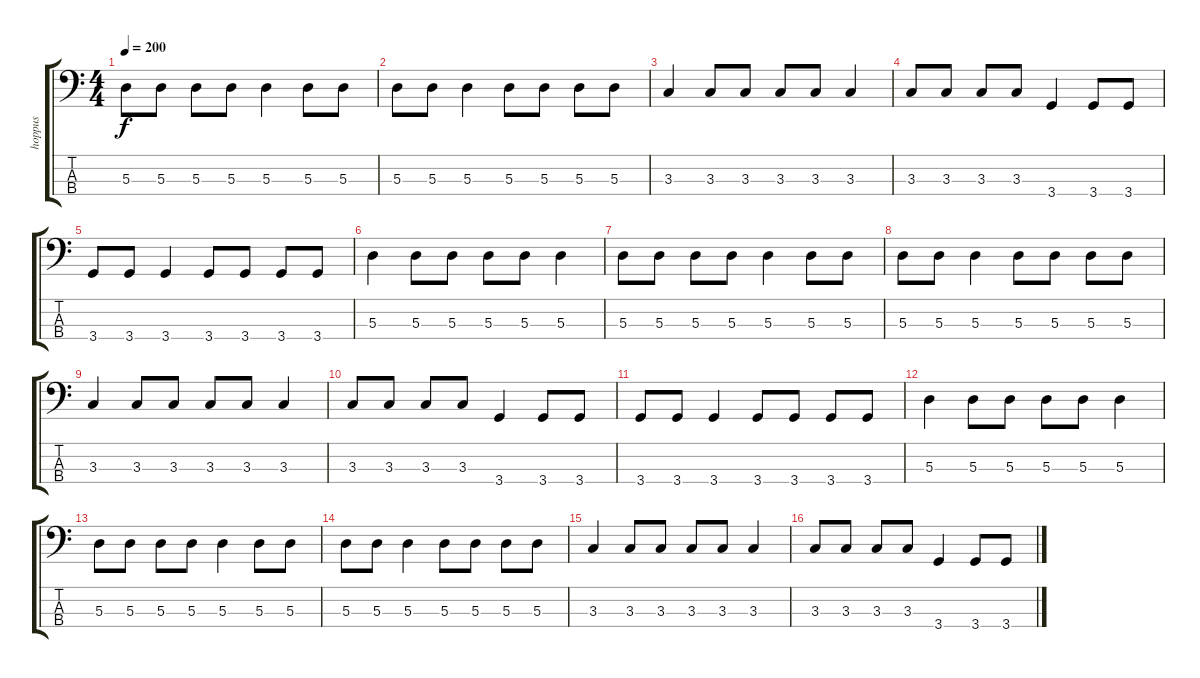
\track ("hoppus" "hoppus") {instrument electricbasspick}
\staff {score tabs}
\tuning (G2 D2 A1 E1) {hide}
\ts (4 4)
\tempo 200
\clef f4
\ks c
5.3.8{dy f} 5.3.8 5.3.8 5.3.8 5.3.4 5.3.8 5.3.8 |
5.3.8 5.3.8 5.3.4 5.3.8 5.3.8 5.3.8 5.3.8 |
3.3.4 3.3.8 3.3.8 3.3.8 3.3.8 3.3.4 |
3.3.8 3.3.8 3.3.8 3.3.8 3.4.4 3.4.8 3.4.8 |
3.4.8 3.4.8 3.4.4 3.4.8 3.4.8 3.4.8 3.4.8 |
5.3.4 5.3.8 5.3.8 5.3.8 5.3.8 5.3.4 |
5.3.8 5.3.8 5.3.8 5.3.8 5.3.4 5.3.8 5.3.8 |
5.3.8 5.3.8 5.3.4 5.3.8 5.3.8 5.3.8 5.3.8 |
3.3.4 3.3.8 3.3.8 3.3.8 3.3.8 3.3.4 |
3.3.8 3.3.8 3.3.8 3.3.8 3.4.4 3.4.8 3.4.8 |
3.4.8 3.4.8 3.4.4 3.4.8 3.4.8 3.4.8 3.4.8 |
5.3.4 5.3.8 5.3.8 5.3.8 5.3.8 5.3.4 |
5.3.8 5.3.8 5.3.8 5.3.8 5.3.4 5.3.8 5.3.8 |
5.3.8 5.3.8 5.3.4 5.3.8 5.3.8 5.3.8 5.3.8 |
3.3.4 3.3.8 3.3.8 3.3.8 3.3.8 3.3.4 |
3.3.8 3.3.8 3.3.8 3.3.8 3.4.4 3.4.8 3.4.8
